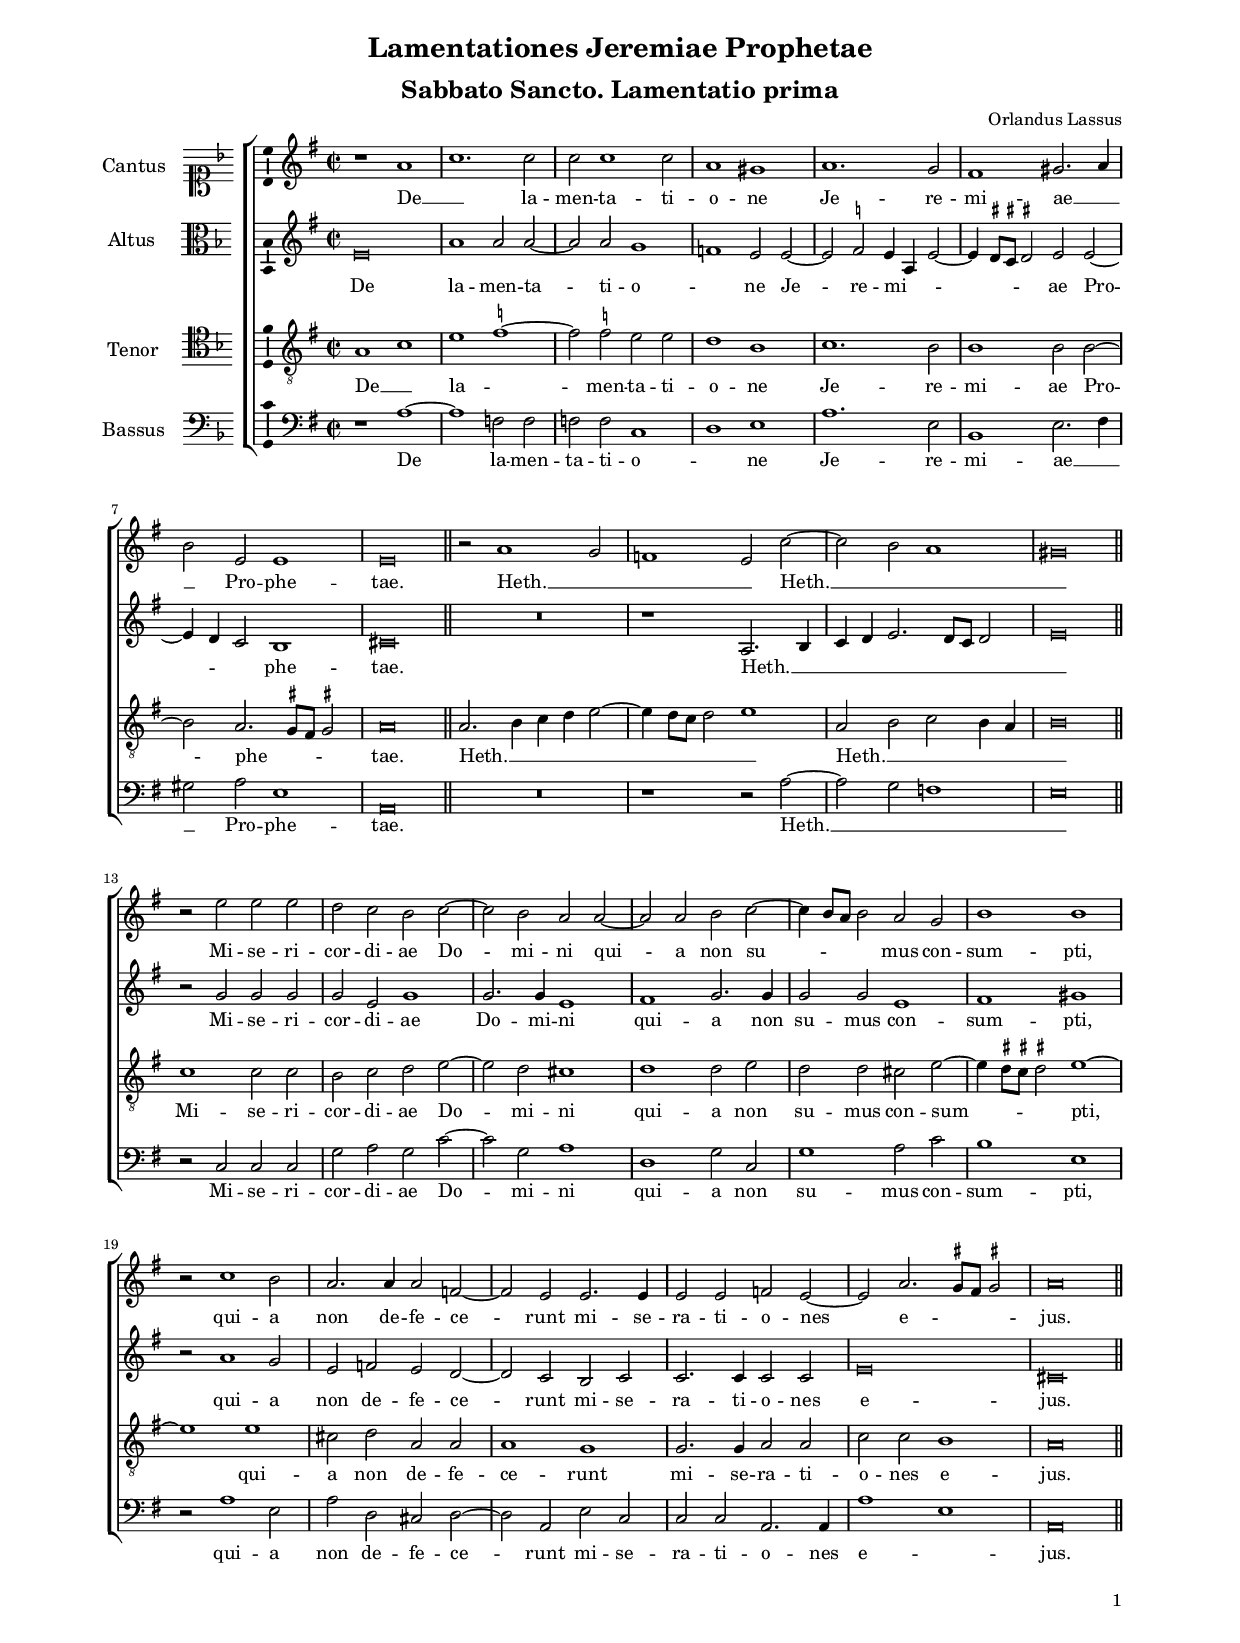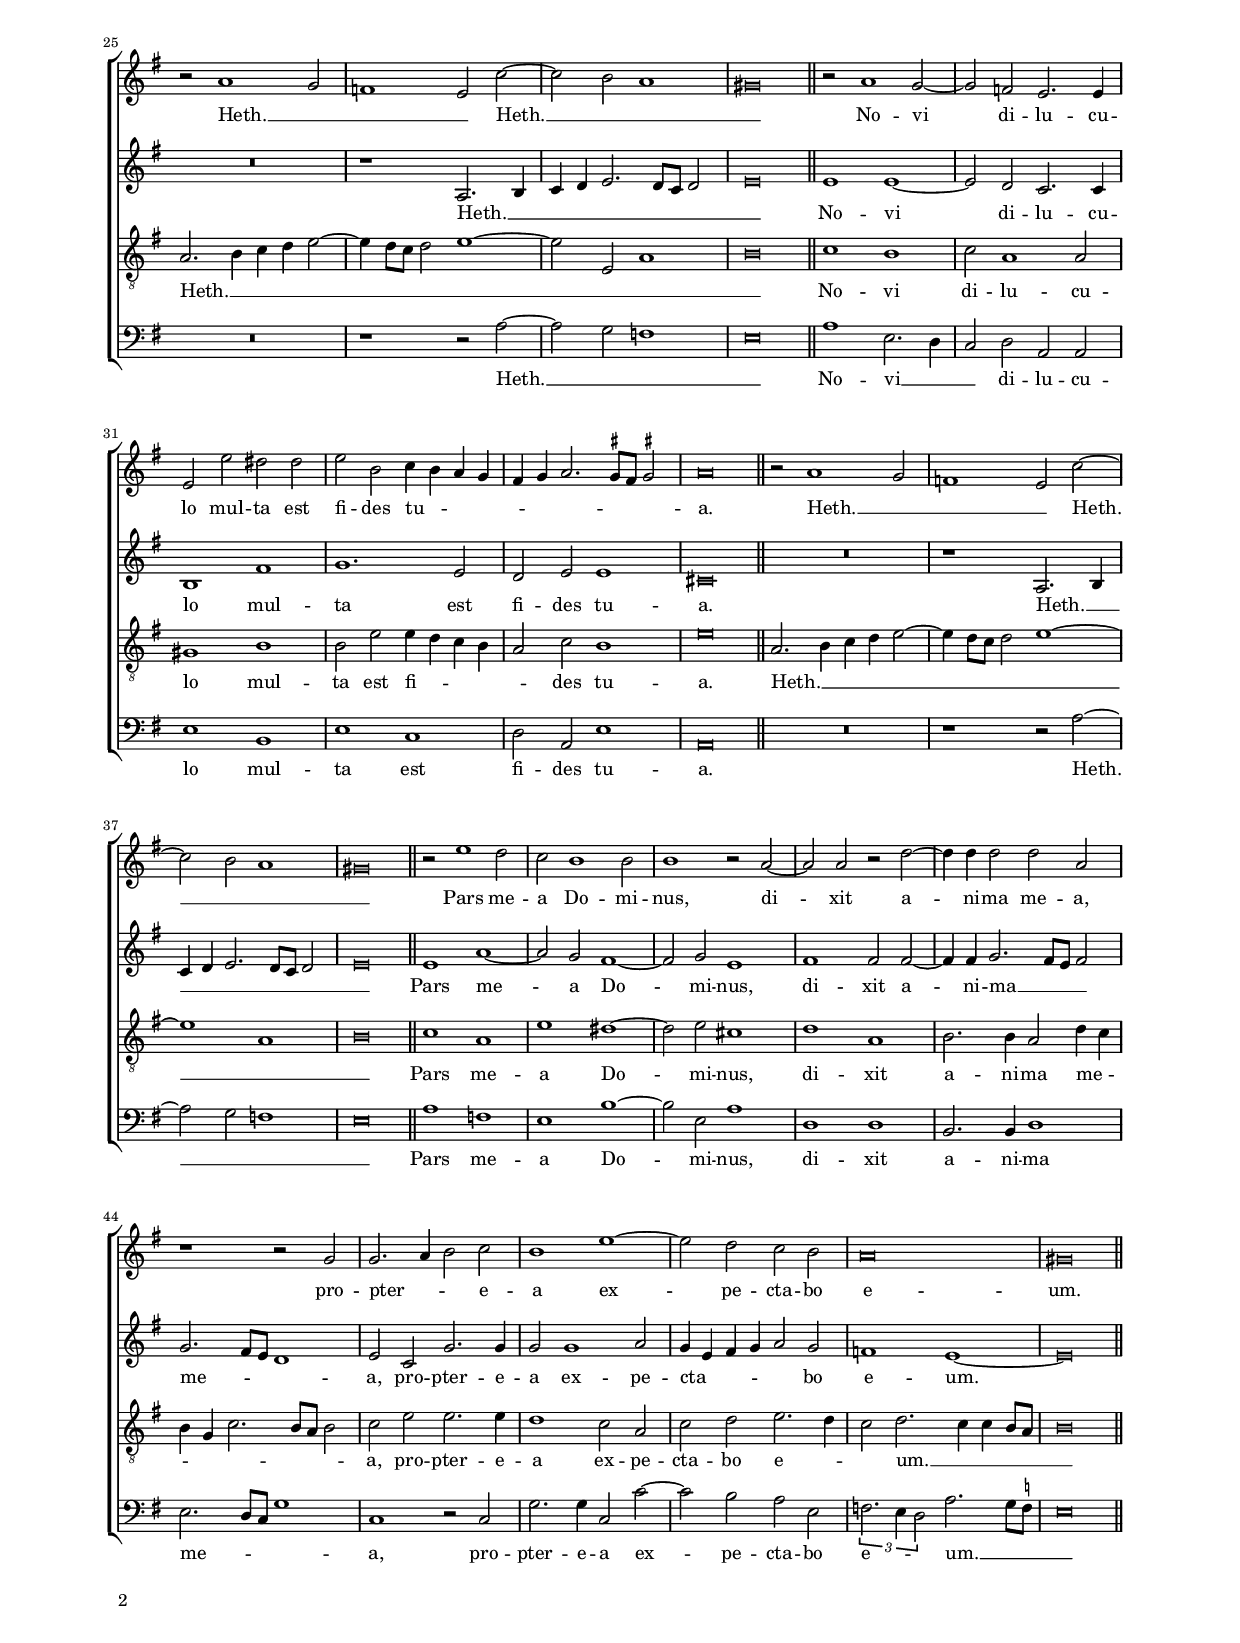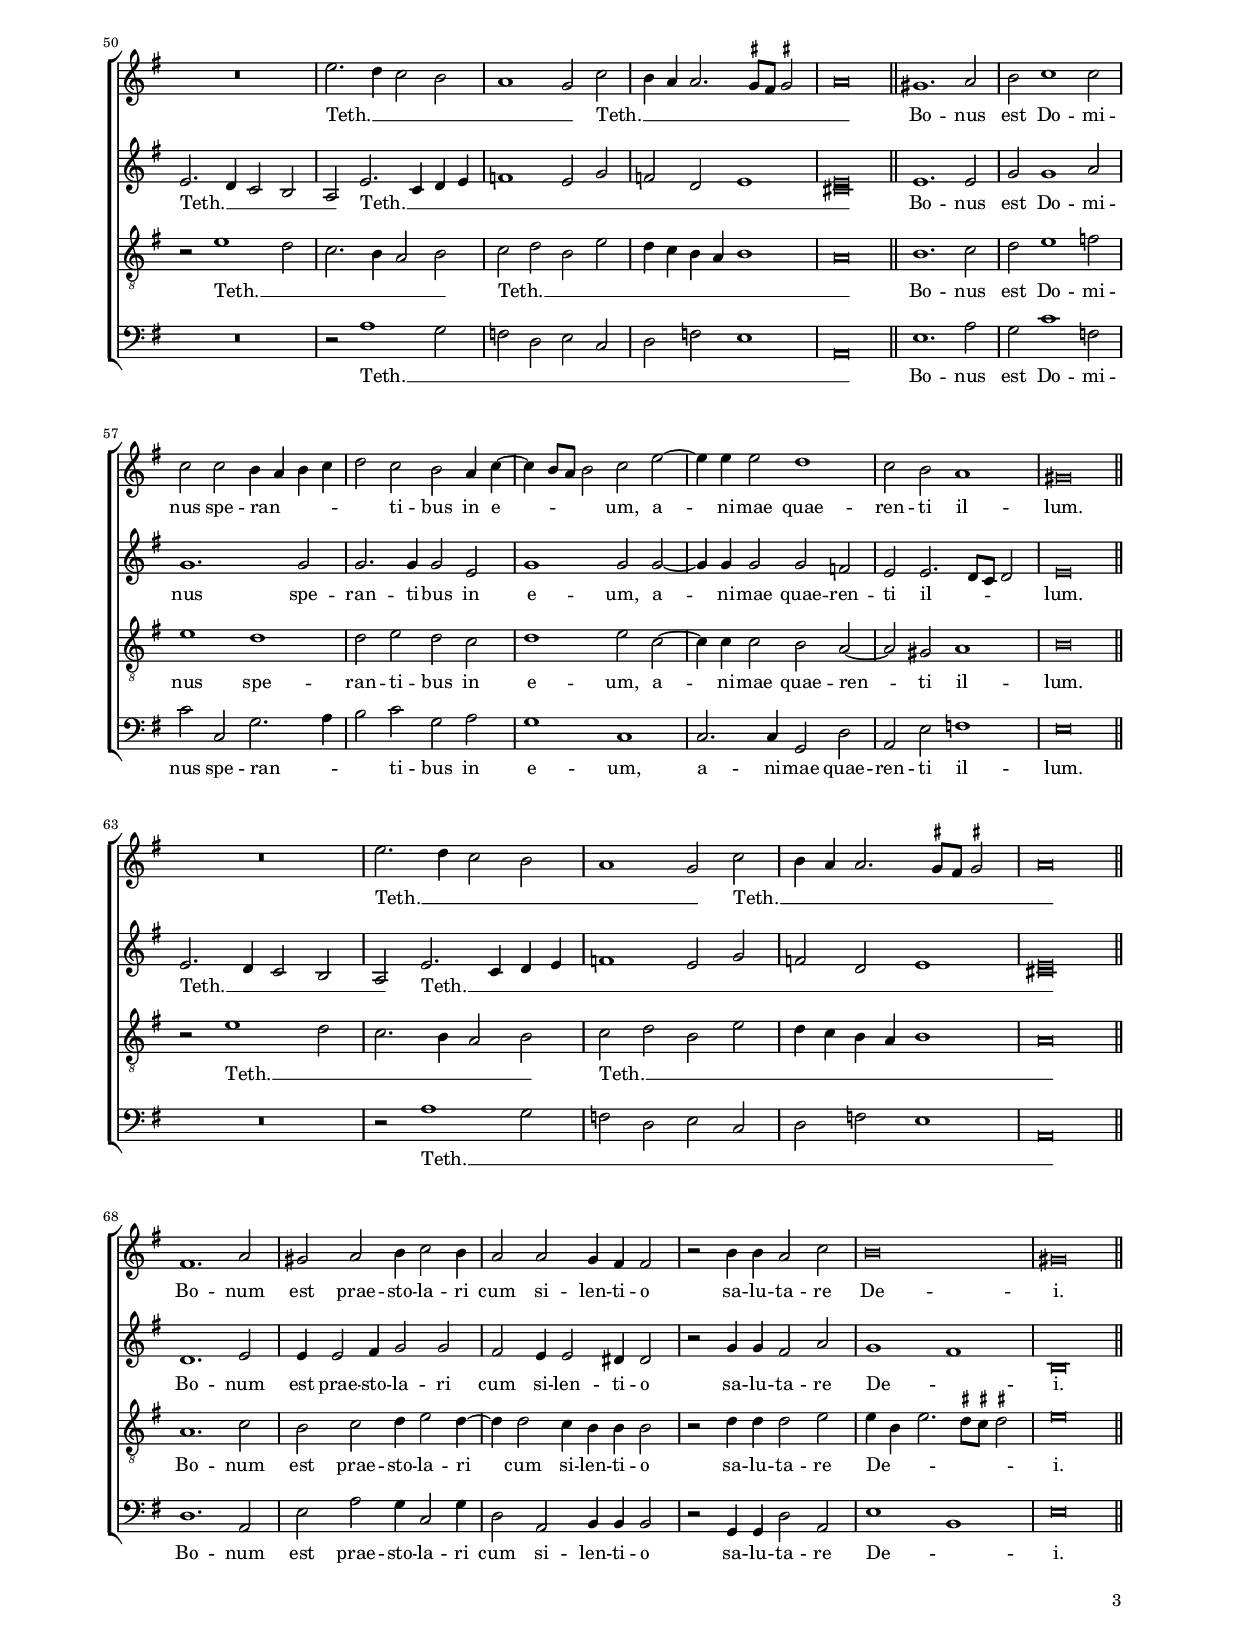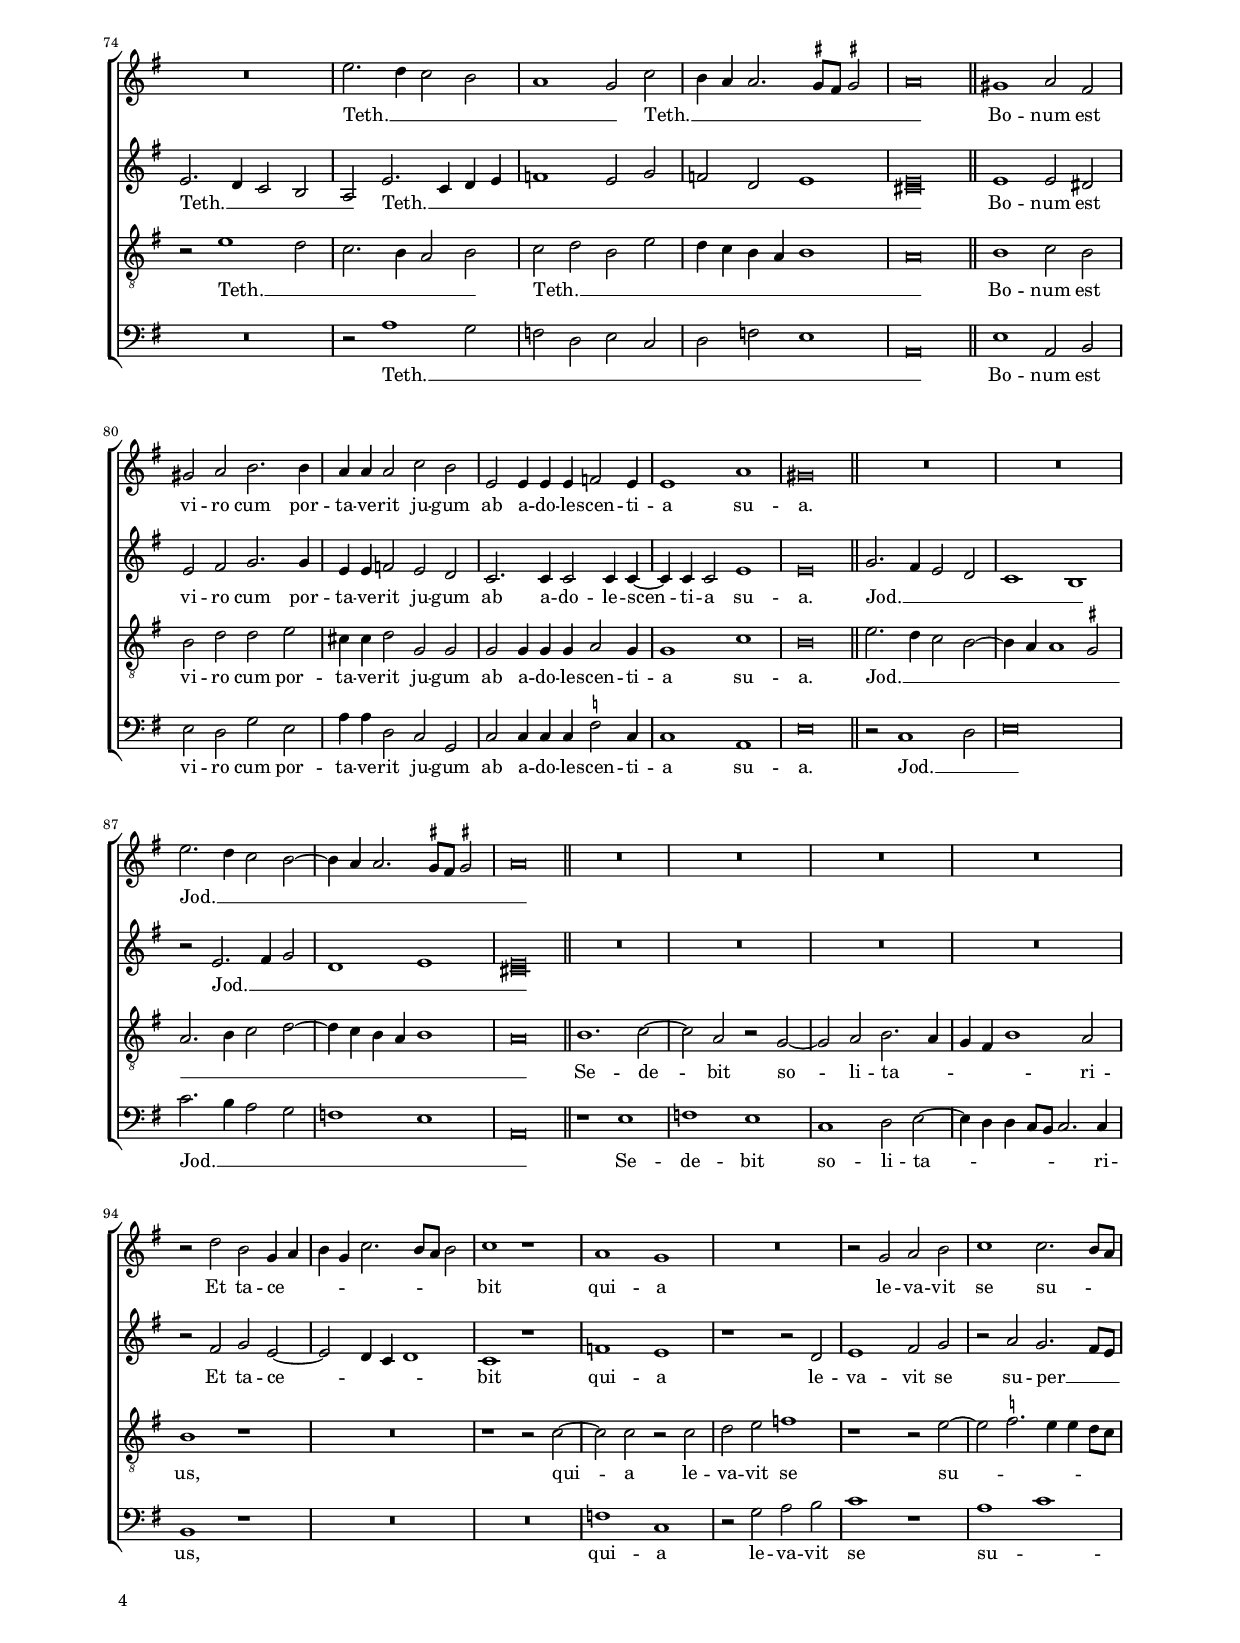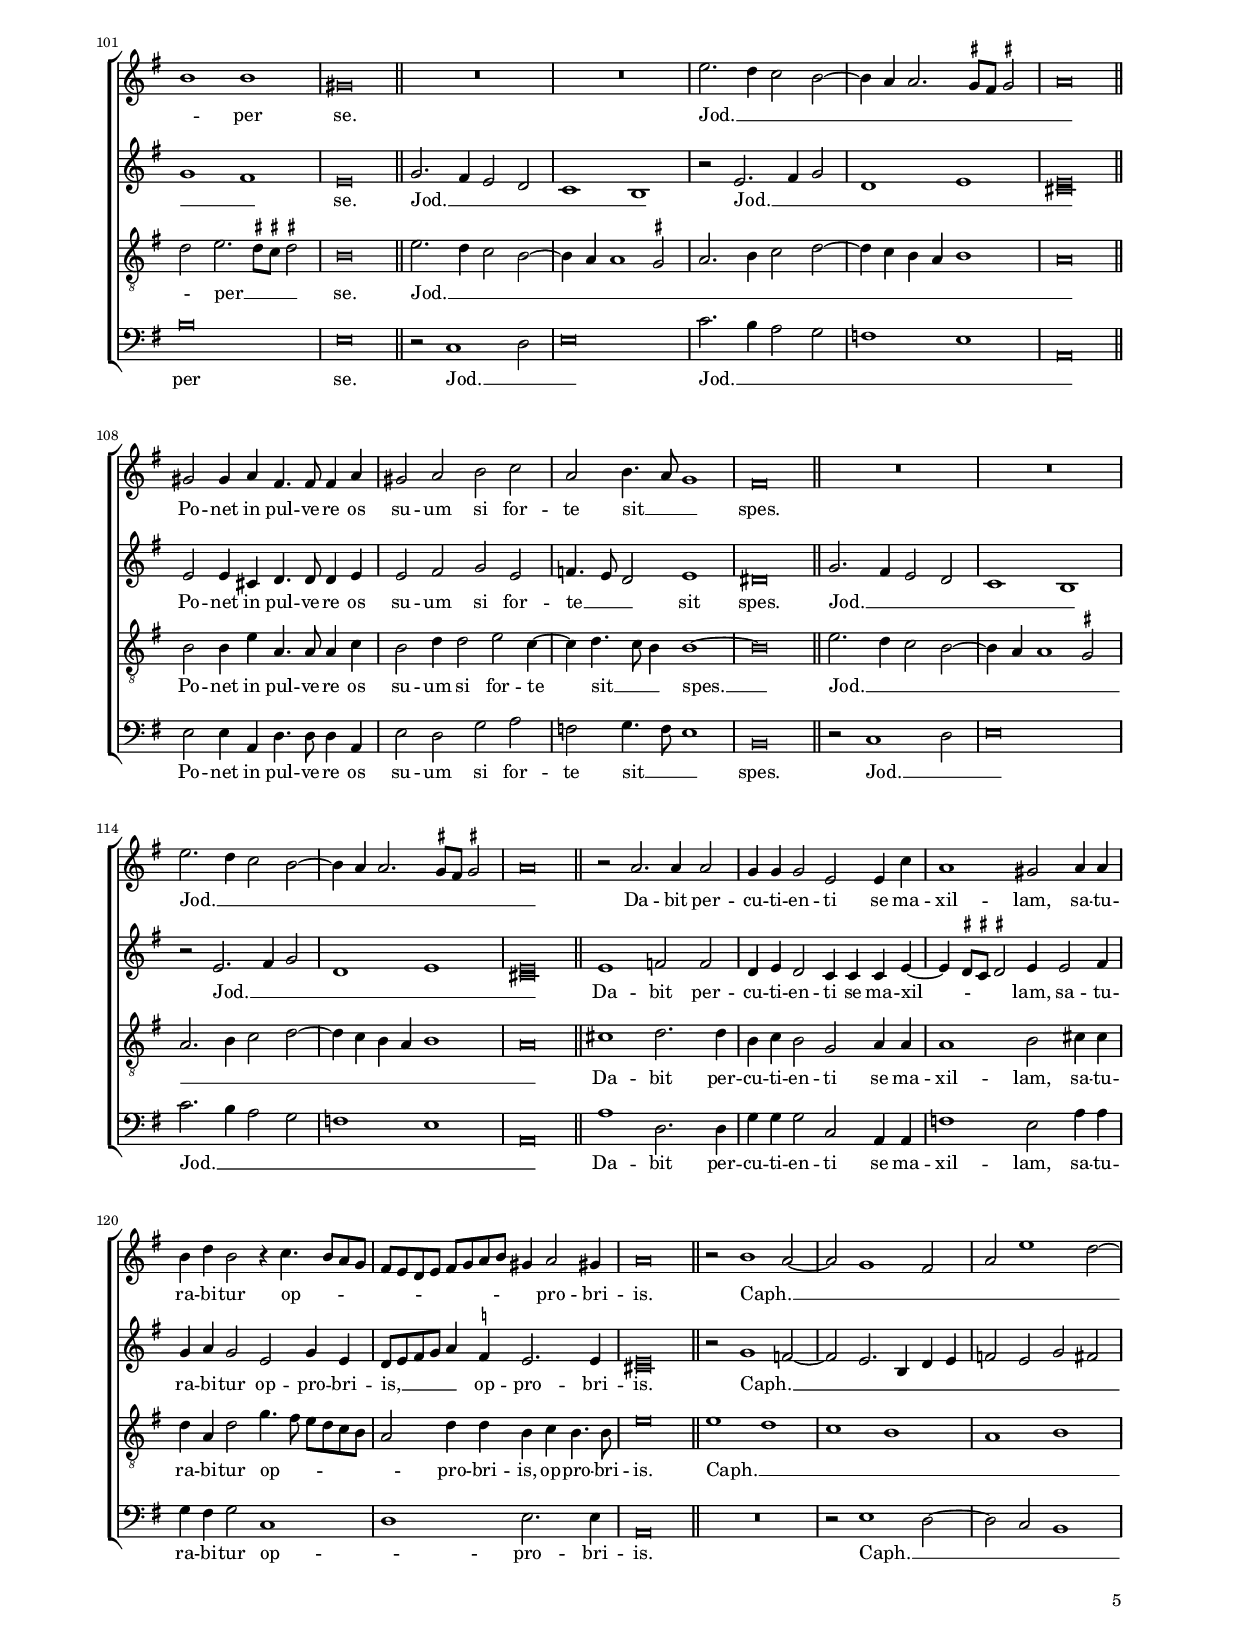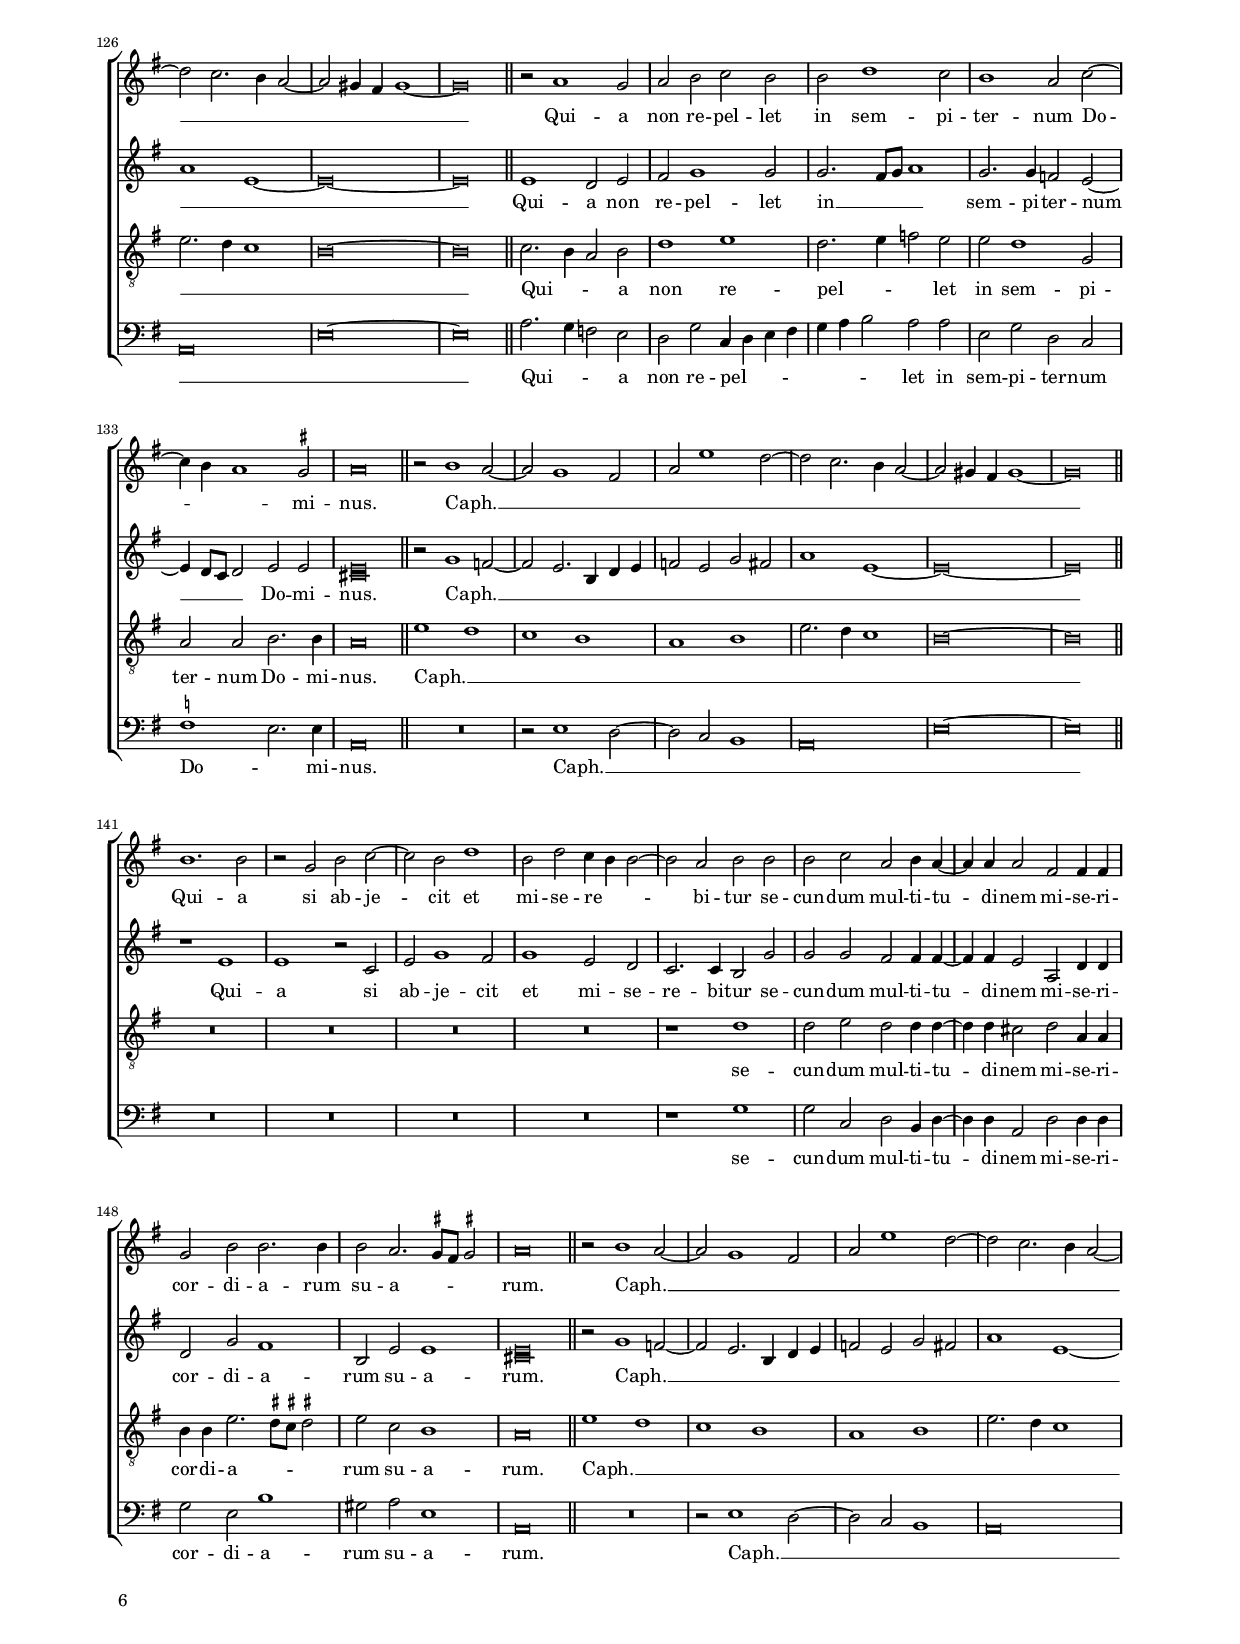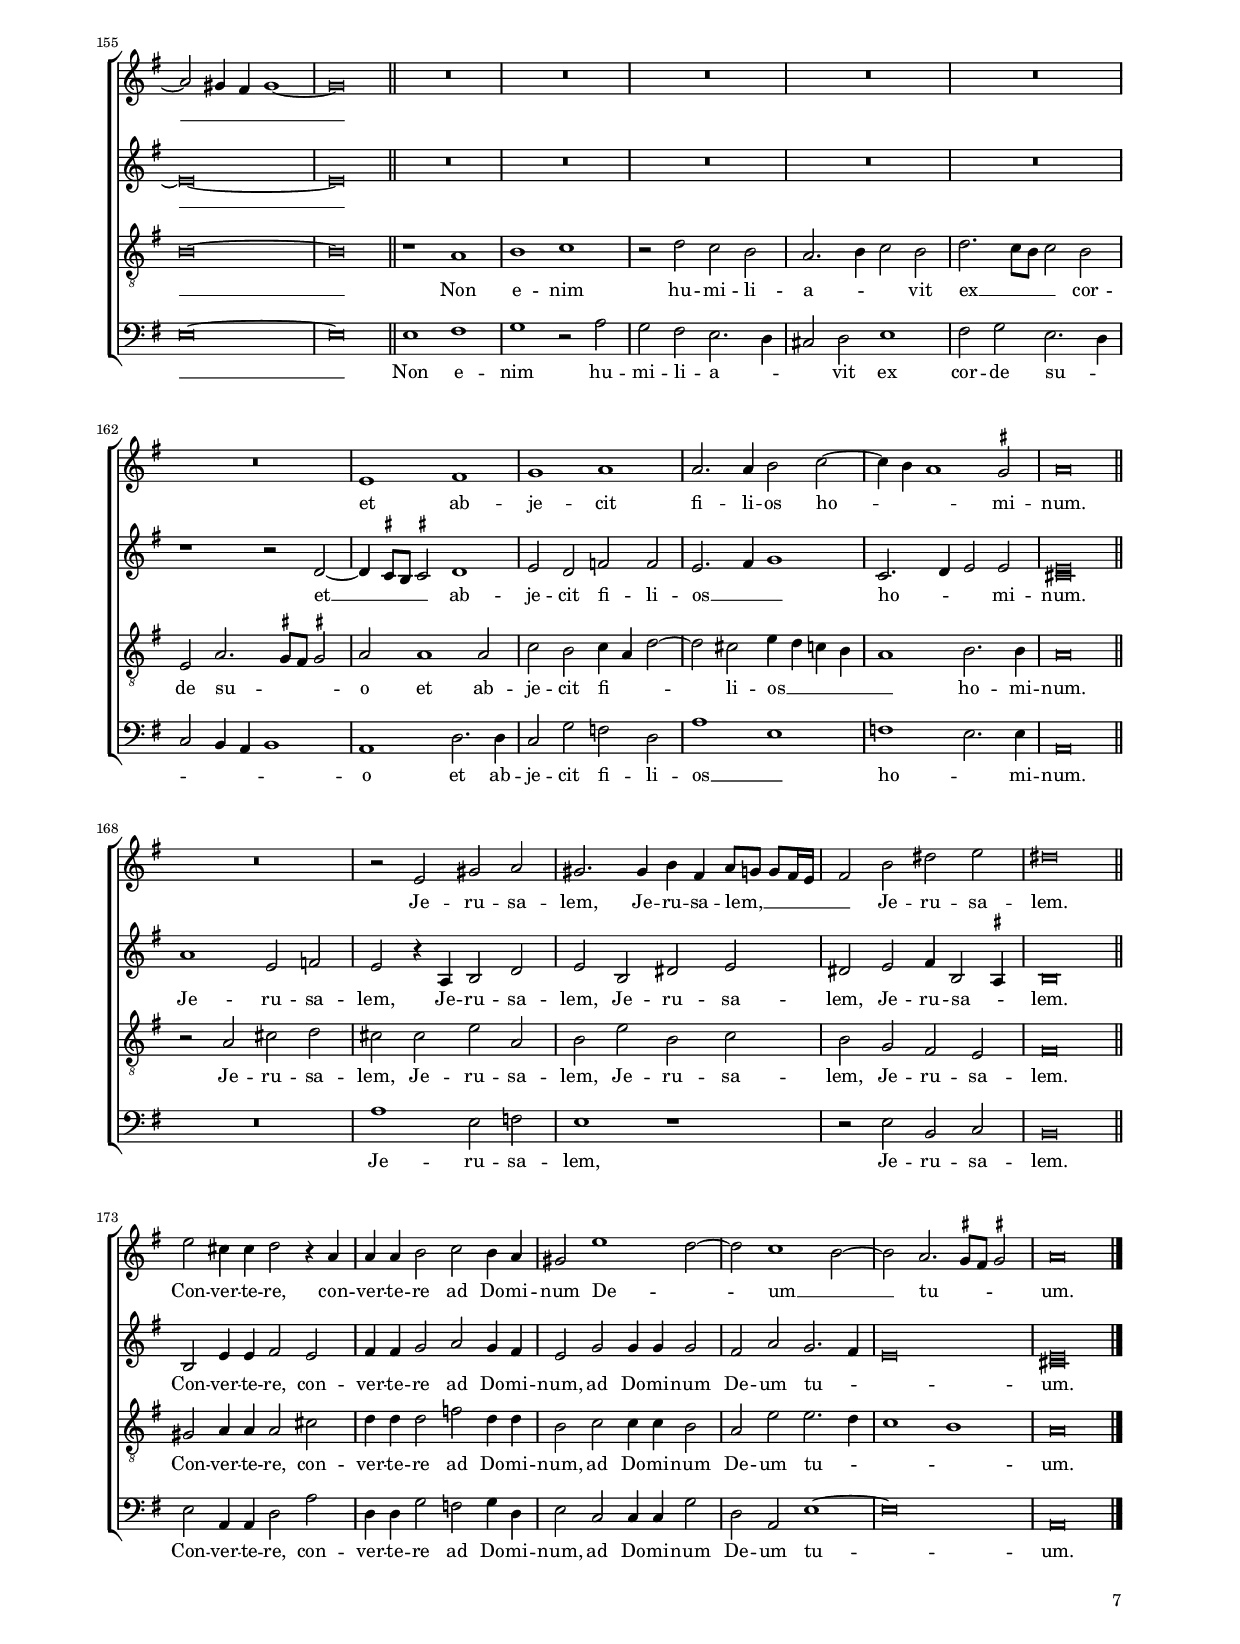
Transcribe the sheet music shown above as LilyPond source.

\header
{
  title="Lamentationes Jeremiae Prophetae"
  subtitle =\markup { \vspace #1.5 \fontsize #2 "Sabbato Sancto. Lamentatio prima" }
  composer="Orlandus Lassus"
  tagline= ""
}

\version "2.24.0"
\include "deutsch.ly"
#(set-global-staff-size 15)
% #(set-default-paper-size "letter")
#(ly:set-option 'point-and-click #f)

	
global = {
	\key f \major
	\time 2/2 \set Score.measureLength = #(ly:make-moment 2/1)
	}

	ficta = { \once \set suggestAccidentals = ##t }
	
	forget = #(define-music-function (music) (ly:music?) #{
		\accidentalStyle forget
		$music
		\accidentalStyle default
		#})
	

\paper
	{
	top-margin = 1.8 \cm
	bottom-margin = 1.2 \cm
	left-margin = 2 \cm
	right-margin = 2 \cm
	ragged-bottom = ##f
	ragged-last-bottom = ##t
	print-page-number = ##f
	score-system-spacing = #'((basic-distance . 17) (minimum-distance . 13) (padding . 5) (strechability . 150))
	system-system-spacing = #'((basic-distance . 17) (minimum-distance . 13) (padding . 5) (strechability . 150))
	oddFooterMarkup=\markup   \fill-line { "" \fromproperty #'page:page-number-string }
	evenFooterMarkup=\markup  \fill-line { \fromproperty #'page:page-number-string "" }
	last-bottom-spacing = #'((basic-distance . 11) (minimum-distance . 8) (padding . 4))
	scoreTitleMarkup = \markup { \fill-line  { \null \fontsize #3 \bold \fromproperty #'header:piece \fromproperty #'header:opus } }
	systems-per-page = 4
%	min-systems-per-page = 3
%	oddHeaderMarkup = \markup { \fill-line { \null \null \column \right-align { \fontsize #1 \fromproperty #'page:page-number-string \null } } }
%	evenHeaderMarkup = \markup { \column \right-align { \fontsize #1 \fromproperty #'page:page-number-string \null } }
	}


incipitcantus = \markup { \score {
	{
	\set Staff.instrumentName = \markup { \fontsize #1 "Cantus" }
	\key f \major
	\clef soprano
	s4 \bar ""
	}
	\layout  {
	raggedright = ##t
	indent = 1.6 \cm
	line-width = 2.4\cm
	\context { \Staff \remove Time_signature_engraver }
	\override Staff.Clef.Y-extent = #'(0 . 0)
	}} \hspace #1 }
	
      
incipitaltus = \markup { \score {
	{
	\set Staff.instrumentName = \markup { \fontsize #1 "Altus" }
	\key f \major
	\clef alto
	s4 \bar ""
	}
	\layout  {
	raggedright = ##t
	indent = 1.6 \cm
	line-width = 2.4\cm
	\context { \Staff \remove Time_signature_engraver }
	\override Staff.Clef.Y-extent = #'(0 . 0)
	}} \hspace #1 }


incipittenor = \markup { \score {
	{
	\set Staff.instrumentName = \markup { \fontsize #1 "Tenor" }
	\key f \major
	\clef tenor
	s4 \bar ""
	}
	\layout  {
	raggedright = ##t
	indent = 1.6 \cm
	line-width = 2.4\cm
	\context { \Staff \remove Time_signature_engraver }
	\override Staff.Clef.Y-extent = #'(0 . 0)
	}} \hspace #1 }


incipitbassus = \markup { \score {
	{
	\set Staff.instrumentName = \markup { \fontsize #1 "Bassus" }
	\key f \major
	\clef bass
	s4 \bar ""
	}
	\layout  {
	raggedright = ##t
	indent = 1.6 \cm
	line-width = 2.4\cm
	\context { \Staff \remove Time_signature_engraver }
	\override Staff.Clef.Y-extent = #'(0 . 0)
	}} \hspace #1 }


cantus =  \relative c''
	{
	r1 g
	b1. b2
	b2 b1 b2
	g1 fis
%5
	g1. f2 |
	e1 fis2. g4
	a2 d, d1
	d\breve | \bar "||"
% Heth
	r2 g1 f2
%10
	es1 d2 b'~ |
	b2 a g1
	fis\breve | \bar "||"
% Misericordiae Domini
	r2 d' d d
	c2 b a b~
%15
	b2 a g g~ |
	g2 g a b~
	b4 a8 g a2 g f
	a1 a
	r2 b1 a2
%20
	g2. g4 g2 es~ |
	es2 d d2. d4
	d2 d es d~
	d2 g2. \ficta fis8 e \ficta fis!2
	g\breve | \bar "||"
%25
% Heth.
    r2 g1 f2 |
	es1 d2 b'~
	b2 a g1
	fis\breve | \bar "||"
% Novi diluculo
    r2 g1 f2~
%30
	f2 es d2. d4 |
	d2 d' cis cis
	d2 a b4 a g f
	e4 f g2. \ficta fis8 e \ficta fis!2
	g\breve | \bar "||"
%35
% Heth.
    r2 g1 f2
	es1 d2 b'~
	b2 a g1
	fis\breve | \bar "||"
% Pars mea Dominus
	r2 d'1 c2
%40
	b2 a1 a2 |
	a1 r2 g~
	g2 g r c~
	c4 c c2 c g
	r1 r2 f
%45
	f2. g4 a2 b |
	a1 d~
	d2 c b a
	g\breve
	fis\breve | \bar "||"
%50
% Teth
    R\breve
    d'2. c4 b2 a	
	g1 f2 b
	a4 g g2. \ficta fis8 e \ficta fis!2
	g\breve | \bar "||"
%55
% Bonus est Dominus
    fis1. g2 |
	a2 b1 b2
	b2 b a4 g a b
	c2 b a g4 b~
	b4 a8 g a2 b d~
%60
	d4 d d2 c1 |
	b2 a g1
	fis\breve | \bar "||"
% Teth
    R\breve
	d'2. c4 b2 a
%65
	g1 f2 b |
	a4 g g2. \ficta fis8 e \ficta fis!2
	g\breve | \bar "||"
% Bonum est praestolari
	e1. g2
	fis2 g a4 b2 a4
%70
	g2 g f4 e e2 |
	r2 a4 a g2 b
	a\breve
	fis\breve | \bar "||"
% Teth
    R\breve
%75
	d'2. c4 b2 a |
	g1 f2 b
	a4 g g2. \ficta fis8 e \ficta fis!2
	g\breve | \bar "||"
% Bonum est viro
    fis1 g2 e
%80
	fis2 g a2. a4 |
	g4 g g2 b a
	d,2 d4 d d es2 d4
	d1 g
	fis\breve | \bar "||"
%85
% Jod
    R\breve
	R\breve
	d'2. c4 b2 a~
	a4 g g2. \ficta fis8 e \ficta fis!2
	g\breve | \bar "||"
%90
% Sedebit solitarius
    R\breve
	R\breve
	R\breve
	R\breve
	r2 c a f4 g
%95
	a4 f b2. a8 g a2 |
	b1 r
	g1 f
	R\breve
	r2 f g a
%100
	b1 b2. a8 g |
	a1 a
	fis\breve | \bar "||"
% Jod.
	R\breve
	R\breve
%105
	d'2. c4 b2 a~ |
	a4 g g2. \ficta fis8 e \ficta fis!2
	g\breve | \bar "||"
% Ponet in pulvere
    fis2 fis4 g e4. e8 e4 g
	fis2 g a b
%110
	g2 a4. g8 f1 |
	e\breve | \bar "||"
% Jod
	R\breve
	R\breve
	d'2. c4 b2 a~
%115
	a4 g g2. \ficta fis8 e \ficta fis!2 |
	g\breve | \bar "||"
% Dabit percutienti se
	r2 g2. g4 g2
	f4 f f2 d2 d4 b'
	g1 fis2 g4 g
%120
	a4 c a2 r4 b4. a8 g f |
	e8 d c d e f g a fis4 g2 fis!4
	g\breve | \bar "||"
% Caph
	r2 a1 g2~
	g2 f1 e2
%125
	g2 d'1 c2~ |
	c2 b2. a4 g2~
	g2 fis4 e fis1~
	fis\breve \bar "||"
% Quia non repellet
	r2 g1 f2
%130
	g2 a b a |
	a2 c1 b2
	a1 g2 b~
	b4 a g1 \ficta fis2
	g\breve | \bar "||"
%135
% Caph
	r2 a1 g2~
	g2 f1 e2
	g2 d'1 c2~ |
	c2 b2. a4 g2~
	g2 fis4 e fis1~
%140
	fis\breve | \bar "||" 
% Quia si abjecit
	a1. a2
	r2 f a b~
	b2 a c1
	a2 c b4 a a2~
%145
	a2 g a a |
	a2 b g a4 g~
	g4 g g2 e2 e4 e
	f2 a a2. a4
	a2 g2. \ficta fis8 e \ficta fis!2
%150
	g\breve | \bar "||"
% Caph
	r2 a1 g2~
	g2 f1 e2
	g2 d'1 c2~ |
	c2 b2. a4 g2~
%155
	g2 fis4 e fis1~ |
	fis\breve | \bar "||"
% Non enim humiliavit
	R\breve
	R\breve
	R\breve
%160
	R\breve |
	R\breve
	R\breve
	d1 e
	f1 g
%165
	g2. g4 a2 b~ |
	b4 a g1 \ficta fis2
	g\breve | \bar "||"
% Jerusalem
	R\breve
	r2 d fis g
%170
	fis2. fis4 a4 e g8 f f[ e16 d] |
	e2 a cis d
	cis\breve | \bar "||"
% Convertere
	d2 h4 h c2 r4 g
	g4 g a2 b a4 g
%175
	fis2 d'1 c2~ |
	c2 b1 a2~
	a2 g2. \ficta fis8 e \ficta fis!2
	g\breve | \bar "|."  
	}


altus =  \relative c'
	{
	d\breve
	g1 g2 g~	
	g2 g f1
	es1 d2 d~
%5
	d2 \ficta es d4 g, d'2~ | 
	d4 \ficta cis8 \ficta h \ficta cis!2 d d~
	d4 c b2 a1
	h\breve |
% Heth
	R\breve
%10
	r1 g2. a4 |
	b4 c d2. c8 b c2
	d\breve |
% Misericordiae Domini
	r2 f f f
	f2 d f1
%15
	f2. f4 d1 |
	e1 f2. f4
	f2 f d1
	e1 fis
	r2 g1 f2
%20
	d2 es d c~ |
	c2 b a b
	b2. b4 b2 b
	d\breve
	h\breve |
%25
% Heth
	R\breve
	r1 g2. a4
	b4 c d2. c8 b c2
	d\breve
% Novi diluculo
	d1 d~
%30
	d2 c b2. b4 |
	a1 e'
	f1. d2
	c2 d d1
	h\breve |
%35
% Heth
	R\breve
	r1 g2. a4
	b4 c d2. c8 b c2
	d\breve |
% Pars mea Dominus
	d1 g~
%40
	g2 f e1~ |
	e2 f d1
	e1 e2 e~
	e4 e f2. e8 d e2
	f2. e8 d c1
%45
	d2 b f'2. f4 |
	f2 f1 g2
	f4 d e f g2 f
	es1 d~
	d\breve |
%50
% Teth
	d2. c4 b2 a |
	g2 d'2. b4 c d
	es1 d2 f
	es2 c d1
    << d\breve h>> |
%55
% Bonus est Dominus
	d1. d2 |
	f2 f1 g2
	f1. f2
	f2. f4 f2 d
	f1 f2 f~
%60
	f4 f f2 f es |
	d2 d2. c8 b c2
	d\breve |
% Teth
	d2. c4 b2 a
	g2 d'2. b4 c d
%65
	es1 d2 f |
	es2 c d1
	<< d\breve h>> |
% Bonus est praestolari
	c1. d2
	d4 d2 e4 f2 f
%70
	e2 d4 d2 cis4 cis2 |
	r2 f4 f e2 g
	f1 e
	a,\breve |
% Teth
	d2. c4 b2 a
%75
	g2 d'2. b4 c d |
	es1 d2 f
	es2 c d1
	<< d\breve h>> |
% Bonum est praestolari
	d1 d2 cis
%80
	d2 e f2. f4 |
	d4 d es2 d c
	b2. b4 b2 b4 b~
	b4 b b2 d1
	d\breve |
%85
% Jod.
	f2. e4 d2 c |
	b1 a
	r2 d2. e4 f2
	c1 d
	<< d\breve h >> |
%90	
% Sedebit solitarius
	R\breve |
	R\breve
	R\breve
	R\breve
    r2 e f d~
%95
	d2 c4 b c1 |
	b1 r
	es1 d
	r1 r2 c
	d1 e2 f
%100
	r2 g f2. e8 d |
	f1 e
	d\breve |
% Jod
	f2. e4 d2 c |
	b1 a
%105
	r2 d2. e4 f2
	c1 d
	<< d\breve h >> |
% Ponet in pulvere
	d2 d4 h c4. c8 c4 d
	d2 e f d
%110
	es4. d8 c2 d1 |
	cis\breve |
% Jod
	f2. e4 d2 c |
	b1 a
	r2 d2. e4 f2
%115
	c1 d
	<< d\breve h >> |
% Dabit percutienti se
	d1 es2 es
	c4 d c2 b4 b b d~
	d4 \ficta cis8 \ficta h \ficta cis!2 d4 d2 e4
%120
	f4 g f2 d2 f4 d |
	c8 d e f g4 \ficta es d2. d4
	<< d\breve h >> |
% Caph
	r2 f'1 es2~
	es2 d2. a4 c d
%125
	es2 d f e | 
	g1 d~
	d\breve~
	d\breve |
% Quia non repellet
	d1 c2 d
%130
	e2 f1 f2 |
	f2. e8 f g1
	f2. f4 es2 d~
	d4 c8 b c2 d d
	<< d\breve h >> |
%135
% Caph
	r2 f'1 es2~
	es2 d2. a4 c d
	es2 d f e | 
	g1 d~
	d\breve~
%140
	d\breve |
% Si abjecit
	r1 d
	d1 r2 b
	d2 f1 e2
	f1 d2 c
%145
	b2. b4 a2 f' |
	f2 f e e4 e~
	e4 e d2 g, c4 c
	c2 f e1
	a,2 d d1
%150
	<< d\breve h >> |
% Caph
	r2 f'1 es2~
	es2 d2. a4 c d
	es2 d f e | 
	g1 d~
%155
	d\breve~ |
	d\breve |
% Non enim humiliavit
	R\breve
	R\breve
	R\breve
%160
	R\breve |
	R\breve
	r1 r2 c~
	c4 \ficta h8 a \ficta h!2 c1
	d2 c es es
%165
	d2. e4 f1 |
	b,2. c4 d2 d
	<< d\breve h >> |
% Jerusalem
	g'1 d2 es
	d2 r4 g, a2 c
%170
	d2 a cis d |
	cis2 d e4 a,2 \ficta gis4
	a\breve |
% Convertere
	a2 d4 d e2 d
	e4 e f2 g f4 e
%175
	d2 f f4 f f2 |
	e2 g f2. e4
	d\breve
	<< d\breve h >> |  
	}


tenor =  \relative c'
	{
	g1 b
	d1 \ficta es~
	\ficta es2 \ficta es! d d
	c1 a
%5
	b1. a2 |
	a1 a2 a~
	a2 g2. \ficta fis8 e \ficta fis!2
	g\breve |
% Heth.
	g2. a4 b c d2~
%10
	d4 c8 b c2 d1 |
	g,2 a b a4 g
	a\breve | \break
% Misericordiae Domini
	b1 b2 b
	a2 b c d~
%15
	d2 c h1 |
	c1 c2 d
	c2 c h d~
	d4 \ficta cis8 \ficta h \ficta cis!2 d1~
	d1 d
%20
	h2 c g g |
	g1 f
	f2. f4 g2 g
	b2 b a1
	g\breve | \break
%25
% Heth.
	g2. a4 b c d2~ |
	d4 c8 b c2 d1~
	d2 d, g1
	a\breve |
% Novi diluculo
	b1 a
%30
	b2 g1 g2 |
	fis1 a
	a2 d d4 c b a
	g2 b a1
	d\breve |
%35
% Heth
	g,2. a4 b c d2~ |
	d4 c8 b c2 d1~
	d1 g,
	a\breve |
% Pars mea Dominus
	b1 g
%40
	d'1 cis~ |
	cis2 d h1
	c1 g
	a2. a4 g2 c4 b
	a4 f b2. a8 g a2
%45
	b2 d d2. d4 |
	c1 b2 g
	b2 c d2. c4
	b2 c2. b4 b a8 g
	a\breve |
%50
% Teth
    r2 d1 c2
	b2. a4 g2 a
	b2 c a d
	c4 b a g a1
	g\breve |
%55
% Bonus est Dominus
	a1. b2
	c2 d1 es2
	d1 c
	c2 d c b
	c1 d2 b~
%60
	b4 b b2 a g~ |
	g2 fis g1
	a\breve | \break
% Teth
	r2 d1 c2
	b2. a4 g2 a
%65
	b2 c a d |
	c4 b a g a1
	g\breve | \break
% Bonum est praestolari
	g1. b2
	a2 b c4 d2 c4~
%70
	c4 c2 b4 a a a2 |
	r2 c4 c c2 d
	d4 a d2. \ficta cis8 \ficta h \ficta cis!2
	d\breve |
% Teth
    r2 d1 c2
%75
	b2. a4 g2 a |
	b2 c a d
	c4 b a g a1
	g\breve |
% Bonum est viro
	a1 b2 a
%80
	a2 c c d |
	h4 h c2 f, f
	f2 f4 f f g2 f4
	f1 b
	a\breve |
%85
% Jod
	d2. c4 b2 a~ |
	a4 g g1 \ficta fis2
	g2. a4 b2 c~
	c4 b a g a1
	g\breve |
%90
% Sedebit solitarius
	a1. b2~
	b2 g r f~
	f2 g a2. g4
	f4 e a1 g2
	a1 r
%95
	R\breve |
	r1 r2 b~
	b2 b r b
	c2 d es1
	r1 r2 d~
%100
	d2 \ficta es2. d4 d c8 b |
	c2 d2. \ficta cis8 \ficta h \ficta cis!2
	a\breve |
% Jod
	d2. c4 b2 a~
	a4 g g1 \ficta fis2
%105
	g2. a4 b2 c~ |
	c4 b a g a1
	g\breve | \break
% Ponet in pulvere
	a2 a4 d g,4. g8 g4 b
	a2 c4 c2 d2 b4~
%110
	b c4. b8 a4 a1~
	a\breve |
% Jod
	d2. c4 b2 a~
	a4 g g1 \ficta fis2
	g2. a4 b2 c~
%115
	c4 b a g a1 |
	g\breve |
% Dabit percutienti
	h1 c2. c4
	a4 b a2 f g4 g
	g1 a2 h4 h
%120
	c4 g c2 f4. e8 d[ c b a]
	g2 c4 c a4 b a4. a8 |
	d\breve |
% Caph
	d1 c
	b1 a
%125
	g1 a
	d2. c4 b1 |
	a\breve~
	a\breve |
% Quia non repellet
	b2. a4 g2 a
%130
	c1 d
	c2. d4 es2 d |
	d2 c1 f,2
	g2 g a2. a4
	g\breve |	
%135
% Caph
	d'1 c
	b1 a
	g1 a
	d2. c4 b1 |
	a\breve~
%140
	a\breve | \break
% Quia si abjecit
	R\breve
	R\breve
	R\breve
	R\breve
%145
	r1 c |
	c2 d c c4 c~
	c4 c h2 c g4 g
	a4 a d2. \ficta cis8 \ficta h \ficta cis!2
	d2 b a1
%150
	g\breve |
% Caph
	d'1 c
	b1 a
	g1 a
	d2. c4 b1 |
%155
	a\breve~ |
	a\breve |
% Non enim humiliavit
	r1 g
	a1 b
	r2 c b a
%160
	g2. a4 b2 a |
	c2. b8 a b2 a
	d,2 g2. \ficta fis8 e \ficta fis!2
	g2 g1 g2
	b2 a b4 g c2~
%165
	c2 h d4 c b a |
	g1 a2. a4
	g\breve | \break
% Jerusalem
	r2 g h c
	h2 h d g,
%170
	a2 d a b |
	a2 f e d
	e\breve |
% Convertere
	fis2 g4 g g2 h
	c4 c c2 es2 c4 c
%175
	a2 b b4 b a2 |
	g2 d' d2. c4
	b1 a
	g\breve |  
	}


bassus  =  \relative c
	{
	r1 g'~
	g1 es2 es
	es2 es b1
	c1 d
%5
	g1. d2 |
	a1 d2. e4
	fis2 g d1
	g,\breve | 
% Heth
	R\breve
%10
	r1 r2 g'~ |
	g2 f es1
	d\breve |
% Misericordiae Domini
	r2 b b b
	f'2 g f b~
%15
	b2 f g1 |
	c,1 f2 b,
	f'1 g2 b
	a1 d,
	r2 g1 d2
%20
	g2 c, h c~ |
	c2 g d' b
	b2 b g2. g4
	g'1 d
	g,\breve |
%25
% Heth
	R\breve
	r1 r2 g'~
	g2 f es1
	d\breve |
% Novi diluculo
	g1 d2. c4
%30
	b2 c g g |
	d'1 a
	d1 b
	c2 g d'1
	g,\breve |
%35
% Heth
	R\breve
	r1 r2 g'~
	g2 f es1
	d\breve  |
% Pars mea Dominus
	g1 es
%40
	d1 a'~ |
	a2 d, g1
	c,1 c
	a2. a4 c1
	d2. c8 b f'1
%45
	b,1 r2 b |
	f'2. f4 b,2 b'~
	b2 a g d
	\tuplet 3/2 { es2. d4 c2 } g'2. f8 \ficta es!
	d\breve |
%50
% Teth
	R\breve
	r2 g1 f2
	es2 c d b
	c2 es d1
	g,\breve |
%55
% Bonus est Dominus
	d'1. g2
	f2 b1 es,2
	b'2 b, f'2. g4
	a2 b f g
	f1 b,
%60
	b2. b4 f2 c' |
	g2 d' es1
	d\breve |
% Teth
	R\breve
	r2 g1 f2
%65
	es2 c d b |
	c2 es d1
	g,\breve |
	c1. g2
	d'2 g f4 b,2 f'4
%70
	c2 g a4 a a2 |
	r2 f4 f c'2 g
	d'1 a
	d\breve |
% Teth
	R\breve
%75
	r2 g1 f2 |
	es2 c d b
	c2 es d1
	g,\breve |
% Bonum est viro
	d'1 g,2 a
%80
	d2 c f d |
	g4 g c,2 b f
	b2 b4 b b \ficta es2 b4
	b1 g
	d'\breve |
%85
% Jod
	r2 b1 c2 |
	d\breve
	b'2. a4 g2 f
	es1 d
	g,\breve |
%90
% Sedebit solitarius
	r1 d' |
	es1 d
	b1 c2 d~
	d4 c c b8 a b2. b4
	a1 r
%95
	R\breve |
	R\breve
	es'1 b
	r2 f' g a
	b1 r
%100
	g1 b |
	a\breve
	d,\breve |
% Jod
	r2 b1 c2
	d\breve
%105
	b'2. a4 g2 f |
	es1 d
	g,\breve |
% Ponet in pulvere
	d'2 d4 g, c4. c8 c4 g
	d'2 c f g
%110
	es2 f4. es8 d1 |
	a\breve |
% Jod
	r2 b1 c2
	d\breve
	b'2. a4 g2 f
%115
	es1 d |
	g,\breve |
% Dabit percutienti se
	g'1 c,2. c4
	f4 f f2 b, g4 g
	es'1 d2 g4 g
%120
	f4 e f2 b,1 |
	c1 d2. d4
	g,\breve |
% Caph
	R\breve
	r2 d'1 c2~
%125
	c2 b a1 |
	g\breve
	d'\breve~
	d\breve |
% Quia non repellet
	g2. f4 es2 d
%130
	c2 f b,4 c d e |
	f4 g a2 g g
	d2 f c b
	\ficta es1 d2. d4
	g,\breve
%135
% Caph
	R\breve
	r2 d'1 c2~
	c2 b a1 |
	g\breve
	d'\breve~
%140
	d\breve |
% Quia si abjecit
	R\breve
	R\breve
	R\breve
	R\breve
%145
	r1 f |
	f2 b, c a4 c~
	c4 c g2 c2 c4 c
	f2 d a'1
	fis2 g d1
%150
	g,\breve |
% Caph
	R\breve
	r2 d'1 c2~
	c2 b a1 |
	g\breve
%155
	d'\breve~ |
	d\breve |
% Non enim humiliavit
	d1 e
	f1 r2 g
	f2 e d2. c4
%160
	h2 c d1 |
	e2 f d2. c4
	b2 a4 g a1
	g1 c2. c4
	b2 f' es c
%165
	g'1 d |
	es1 d2. d4
	g,\breve |
% Jerusalem
	R\breve
	g'1 d2 es
%170
	d1 r |
	r2 d a b
	a\breve |
% Convertere
	d2 g,4 g c2 g'
	c,4 c f2 es f4 c
%175
	d2 b b4 b f'2 |
	c2 g d'1~
	d\breve
	g,\breve |  
	}

    
lyricscantus = \lyricmode {
    De __ _ la -- men -- ta -- ti -- o -- ne Je -- re -- mi -- ae __ _ _ Pro -- phe -- tae.
    Heth. __ _ _ _
    Heth. __ _ _ _
    Mi -- se -- ri -- cor -- di -- ae Do -- mi -- ni
    qui -- a non su -- _ _ _ mus con -- sum -- pti,
    qui -- a non de -- fe -- ce -- runt mi -- se -- ra -- ti -- o -- nes e -- _ _ _ jus.
    Heth. __ _ _ _
    Heth. __ _ _ _
    No -- vi di -- lu -- cu -- lo mul -- ta est fi -- des tu -- _ _ _ _ _ _ _ _ _ a.
    Heth. __ _ _ _
    Heth. __ _ _ _
    Pars me -- a Do -- mi -- nus, di -- xit a -- ni -- ma me -- a,
    pro -- pter -- _ _ e -- a ex -- pe -- cta -- bo e -- um.
    Teth. __ _ _ _ _ _ 
    Teth. __ _ _ _ _ _ _ _
    Bo -- nus est Do -- mi -- nus spe -- ran -- _ _ _ _ ti -- bus in e -- _ _ _ um,
    a -- ni -- mae quae -- ren -- ti il -- lum.
    Teth. __ _ _ _ _ _ 
    Teth. __ _ _ _ _ _ _ _
    Bo -- num est prae -- sto -- la -- ri cum si -- len -- ti -- o sa -- lu -- ta -- re De -- i.
    Teth. __ _ _ _ _ _ 
    Teth. __ _ _ _ _ _ _ _
    Bo -- num est vi -- ro cum por -- ta -- ve -- rit ju -- gum ab a -- do -- le -- scen -- ti -- a su -- a.
    Jod. __ _ _ _ _ _ _ _ _ _
    Et ta -- ce -- _ _ _ _ _ _ _ bit qui -- a le -- va -- vit se su -- _ _ _ per se.
    Jod. __ _ _ _ _ _ _ _ _ _
    Po -- net in pul -- ve -- re os su -- um si for -- te sit __ _ _ spes.
    Jod. __ _ _ _ _ _ _ _ _ _
    Da -- bit per -- cu -- ti -- en -- ti se ma -- xil -- lam,
    sa -- tu -- ra -- bi -- tur op -- _ _ _ _ _ _ _ _ _ _ _ _ pro -- bri -- is.    
    Caph. __ _ _ _ _ _ _ _ _ _ _ _ _
    Qui -- a non re -- pel -- let in sem -- pi -- ter -- num Do -- _ _ mi -- nus.
    Caph. __ _ _ _ _ _ _ _ _ _ _ _ _
    Qui -- a si ab -- je -- cit et mi -- se -- re -- _ _ bi -- tur se -- cun -- dum
    mul -- ti -- tu -- di -- nem mi -- se -- ri -- cor -- di -- a -- rum su -- a -- _ _ _ rum.
    Caph. __ _ _ _ _ _ _ _ _ _ _ _ _
    et ab -- je -- cit fi -- li -- os ho -- _ _ mi -- num.
    Je -- ru -- sa -- lem,
    Je -- ru -- sa -- lem, __ _ _ _ _ _
    Je -- ru -- sa -- lem.
    Con -- ver -- te -- re,
    con -- ver -- te -- re ad Do -- mi -- num De -- _ um __ _ tu -- _ _ _ um.
	}


lyricsaltus = \lyricmode {
    De la -- men -- ta -- ti -- o -- _ ne Je -- re -- mi -- _ _ _ _ _ ae Pro -- _ _ phe -- tae.    
    Heth. __ _ _ _ _ _ _ _ _
    Mi -- se -- ri -- cor -- di -- ae Do -- mi -- ni
    qui -- a non su -- mus con -- sum -- pti,
    qui -- a non de -- fe -- ce -- runt mi -- se -- ra -- ti -- o -- nes e -- jus.
    Heth. __ _ _ _ _ _ _ _ _
    No -- vi di -- lu -- cu -- lo mul -- ta est fi -- des tu -- a.
    Heth. __ _ _ _ _ _ _ _ _
    Pars me -- a Do -- mi -- nus, di -- xit a -- ni -- ma __ _ _ _ me -- _ _ _ a,
    pro -- pter -- e -- a ex -- pe -- cta -- _ _ _ _ bo e -- um.
    Teth. __ _ _ _ _ 
    Teth. __ _ _ _ _ _ _ _ _ _ _
    Bo -- nus est Do -- mi -- nus spe -- ran -- ti -- bus in e -- um,
    a -- ni -- mae quae -- ren -- ti il -- _ _ _ lum.
    Teth. __ _ _ _ _ 
    Teth. __ _ _ _ _ _ _ _ _ _ _
    Bo -- num est prae -- sto -- la -- ri cum si -- len -- ti -- o sa -- lu -- ta -- re De -- _ i.
    Teth. __ _ _ _ _ 
    Teth. __ _ _ _ _ _ _ _ _ _ _
    Bo -- num est vi -- ro cum por -- ta -- ve -- rit ju -- gum ab a -- do -- le -- scen -- ti -- a su -- a.
    Jod. __ _ _ _ _ _
    Jod. __ _ _ _ _ _
    Et ta -- ce -- _ _ _ bit qui -- a le -- va -- vit se su -- per __ _ _ _ _ se.
    Jod. __ _ _ _ _ _
    Jod. __ _ _ _ _ _
    Po -- net in pul -- ve -- re os su -- um si for -- te __ _ _ sit spes.
    Jod. __ _ _ _ _ _
    Jod. __ _ _ _ _ _
    Da -- bit per -- cu -- ti -- en -- ti se ma -- xil -- _ _ _ lam,
    sa -- tu -- ra -- bi -- tur op -- pro -- bri -- is, __ _ _ _ _
    op -- pro -- bri -- is.    
    Caph. __ _ _ _ _ _ _ _ _ _ _ _
    Qui -- a non re -- pel -- let in __ _ _ _ sem -- pi -- ter -- num __ _ _ _ Do -- mi -- nus.
    Caph. __ _ _ _ _ _ _ _ _ _ _ _
    Qui -- a si ab -- je -- cit et mi -- se -- re -- bi -- tur se -- cun -- dum
    mul -- ti -- tu -- di -- nem mi -- se -- ri -- cor -- di -- a -- rum su -- a -- rum.
    Caph. __ _ _ _ _ _ _ _ _ _ _ _
    et __ _ _ _ ab -- je -- cit fi -- li -- os __ _ _ ho -- _ _ mi -- num.
    Je -- ru -- sa -- lem,
    Je -- ru -- sa -- lem,
    Je -- ru -- sa -- lem,
    Je -- ru -- sa -- _ lem.
    Con -- ver -- te -- re,
    con -- ver -- te -- re ad Do -- mi -- num,
    ad Do -- mi -- num De -- um tu -- _ _ um.
	}


lyricstenor = \lyricmode {
    De __ _ la -- _ men -- ta -- ti -- o -- ne Je -- re -- mi -- ae Pro -- phe -- _ _ _ tae.    
    Heth. __ _ _ _ _ _ _ _ _
    Heth. __ _ _ _ _ _    
    Mi -- se -- ri -- cor -- di -- ae Do -- mi -- ni
    qui -- a non su -- mus con -- sum -- _ _ _ pti,
    qui -- a non de -- fe -- ce -- runt mi -- se -- ra -- ti -- o -- nes e -- jus.
    Heth. __ _ _ _ _ _ _ _ _ _ _ _
    No -- vi di -- lu -- cu -- lo mul -- ta est fi -- _ _ _ _ des tu -- a.
    Heth. __ _ _ _ _ _ _ _ _ _ _
    Pars me -- a Do -- mi -- nus, di -- xit a -- ni -- ma me -- _ _ _ _ _ _ _ a,
    pro -- pter -- e -- a ex -- pe -- cta -- bo e -- _ _ um. __ _ _ _ _ _
    Teth. __ _ _ _ _ _ 
    Teth. __ _ _ _ _ _ _ _ _ _
    Bo -- nus est Do -- mi -- nus spe -- ran -- ti -- bus in e -- um,
    a -- ni -- mae quae -- ren -- ti il -- lum.
    Teth. __ _ _ _ _ _ 
    Teth. __ _ _ _ _ _ _ _ _ _
    Bo -- num est prae -- sto -- la -- ri cum si -- len -- ti -- o sa -- lu -- ta -- re De -- _ _ _ _ _ i.
    Teth. __ _ _ _ _ _ 
    Teth. __ _ _ _ _ _ _ _ _ _
    Bo -- num est vi -- ro cum por -- ta -- ve -- rit ju -- gum ab a -- do -- le -- scen -- ti -- a su -- a.
    Jod. __ _ _ _ _ _ _ _ _ _ _ _ _ _ _ _
    Se -- de -- bit so -- li -- ta -- _ _ _ _ ri -- us,
    qui -- a le -- va -- vit se su -- _ _ _ _ _ _ per __ _ _ _ se.
    Jod. __ _ _ _ _ _ _ _ _ _ _ _ _ _ _ _
    Po -- net in pul -- ve -- re os su -- um si for -- te sit __ _ _ spes. __
    Jod. __ _ _ _ _ _ _ _ _ _ _ _ _ _ _ _
    Da -- bit per -- cu -- ti -- en -- ti se ma -- xil -- lam,
    sa -- tu -- ra -- bi -- tur op -- _ _ _ _ _ _ pro -- bri -- is,
    op -- pro -- bri -- is.    
    Caph. __ _ _ _ _ _ _ _ _ _
    Qui -- _ _ a non re -- pel -- _ _ let in sem -- pi -- ter -- num Do -- mi -- nus.
    Caph. __ _ _ _ _ _ _ _ _ _
    se -- cun -- dum
    mul -- ti -- tu -- di -- nem mi -- se -- ri -- cor -- di -- a -- _ _ _ rum su -- a -- rum.
    Caph. __ _ _ _ _ _ _ _ _ _
    Non e -- nim hu -- mi -- li -- a -- _ _ vit ex __ _ _ _ cor -- de su -- _ _ _ o
    et ab -- je -- cit fi -- _ _ li -- os __ _ _ _ _ ho -- mi -- num.
    Je -- ru -- sa -- lem,
    Je -- ru -- sa -- lem,
    Je -- ru -- sa -- lem,
    Je -- ru -- sa -- lem.
    Con -- ver -- te -- re,
    con -- ver -- te -- re ad Do -- mi -- num,
    ad Do -- mi -- num De -- um tu -- _ _ _ um.
	}


lyricsbassus = \lyricmode {
    De la -- men -- ta -- ti -- o -- _ ne Je -- re -- mi -- ae __ _ _ Pro -- phe -- tae.    
    Heth. __ _ _ _
    Mi -- se -- ri -- cor -- di -- ae Do -- mi -- ni
    qui -- a non su -- mus con -- sum -- pti,
    qui -- a non de -- fe -- ce -- runt mi -- se -- ra -- ti -- o -- nes e -- _ jus.
    Heth. __ _ _ _
    No -- vi __ _ _ di -- lu -- cu -- lo mul -- ta est fi -- des tu -- a.
    Heth. __ _ _ _
    Pars me -- a Do -- mi -- nus, di -- xit a -- ni -- ma me -- _ _ _ a,
    pro -- pter -- e -- a ex -- pe -- cta -- bo e -- _ _ um. __ _ _ _
    Teth. __ _ _ _ _ _ _ _ _ _
    Bo -- nus est Do -- mi -- nus spe -- ran -- _ _ ti -- bus in e -- um,
    a -- ni -- mae quae -- ren -- ti il -- lum.
    Teth. __ _ _ _ _ _ _ _ _ _
    Bo -- num est prae -- sto -- la -- ri cum si -- len -- ti -- o sa -- lu -- ta -- re De -- _ i.
    Teth. __ _ _ _ _ _ _ _ _ _
    Bo -- num est vi -- ro cum por -- ta -- ve -- rit ju -- gum ab a -- do -- le -- scen -- ti -- a su -- a.
    Jod. __ _ _
    Jod. __ _ _ _ _ _ _
    Se -- de -- bit so -- li -- ta -- _ _ _ _ _ ri -- us,
    qui -- a le -- va -- vit se su -- _ per se.
    Jod. __ _ _
    Jod. __ _ _ _ _ _ _
    Po -- net in pul -- ve -- re os su -- um si for -- te sit __ _ _ spes.
    Jod. __ _ _
    Jod. __ _ _ _ _ _ _
    Da -- bit per -- cu -- ti -- en -- ti se ma -- xil -- lam,
    sa -- tu -- ra -- bi -- tur op -- _ pro -- bri -- is.    
    Caph. __ _ _ _ _ _
    Qui -- _ _ a non re -- pel -- _ _ _ _ _ _ let in sem -- pi -- ter -- num Do -- _ mi -- nus.
    Caph. __ _ _ _ _ _
    se -- cun -- dum
    mul -- ti -- tu -- di -- nem mi -- se -- ri -- cor -- di -- a -- rum su -- a -- rum.
    Caph. __ _ _ _ _ _
    Non e -- nim hu -- mi -- li -- a -- _ _ vit ex cor -- de su -- _ _ _ _ _ o
    et ab -- je -- cit fi -- li -- os __ _ ho -- _ mi -- num.
    Je -- ru -- sa -- lem,
    Je -- ru -- sa -- lem.
    Con -- ver -- te -- re,
    con -- ver -- te -- re ad Do -- mi -- num,
    ad Do -- mi -- num De -- um tu -- um.
	}


\score {
	\transpose f g {
	\new ChoirStaff \with { \override StaffGrouper.staff-staff-spacing.basic-distance = #12 }
	<<

	\new Staff << \global
	\new Voice="v1" {
		\set Staff.instrumentName=\incipitcantus
		\set Staff.midiInstrument = "reed organ"
		\clef "violin"
		\cantus }
	\new Lyrics \lyricsto "v1" {\lyricscantus }
	>>


	\new Staff << \global
	\new Voice="v2" {
		\set Staff.instrumentName=\incipitaltus
		\set Staff.midiInstrument = "reed organ"
		\clef violin % "G_8"
		\altus}
	\new Lyrics \lyricsto "v2" {\lyricsaltus }
	>>


	\new Staff << \global
	\new Voice="v3" {
		\set Staff.instrumentName=\incipittenor
		\set Staff.midiInstrument = "reed organ"
		\clef "G_8"
		\tenor }
	\new Lyrics \lyricsto "v3" {\lyricstenor }
	>>


	\new Staff << \global
	\new Voice="v4" {
		\set Staff.instrumentName=\incipitbassus
		\set Staff.midiInstrument = "reed organ"
		\clef "bass" 
		\bassus }
	\new Lyrics \lyricsto "v4" {\lyricsbassus}
	>>

	>>
	} % transpose

	\layout
	{
	indent = 2.3 \cm
%	\context { \Lyrics \override VerticalAxisGroup.nonstaff-relatedstaff-spacing.padding = #2 }
	\context { \Staff \override TimeSignature.break-visibility = #end-of-line-invisible }
    \context { \Staff \consists Ambitus_engraver }
	\context { \Score \override BarNumber.padding = #2 }
	\context { \Voice \override NoteHead.style = #'baroque }
	}


}

% EOF
